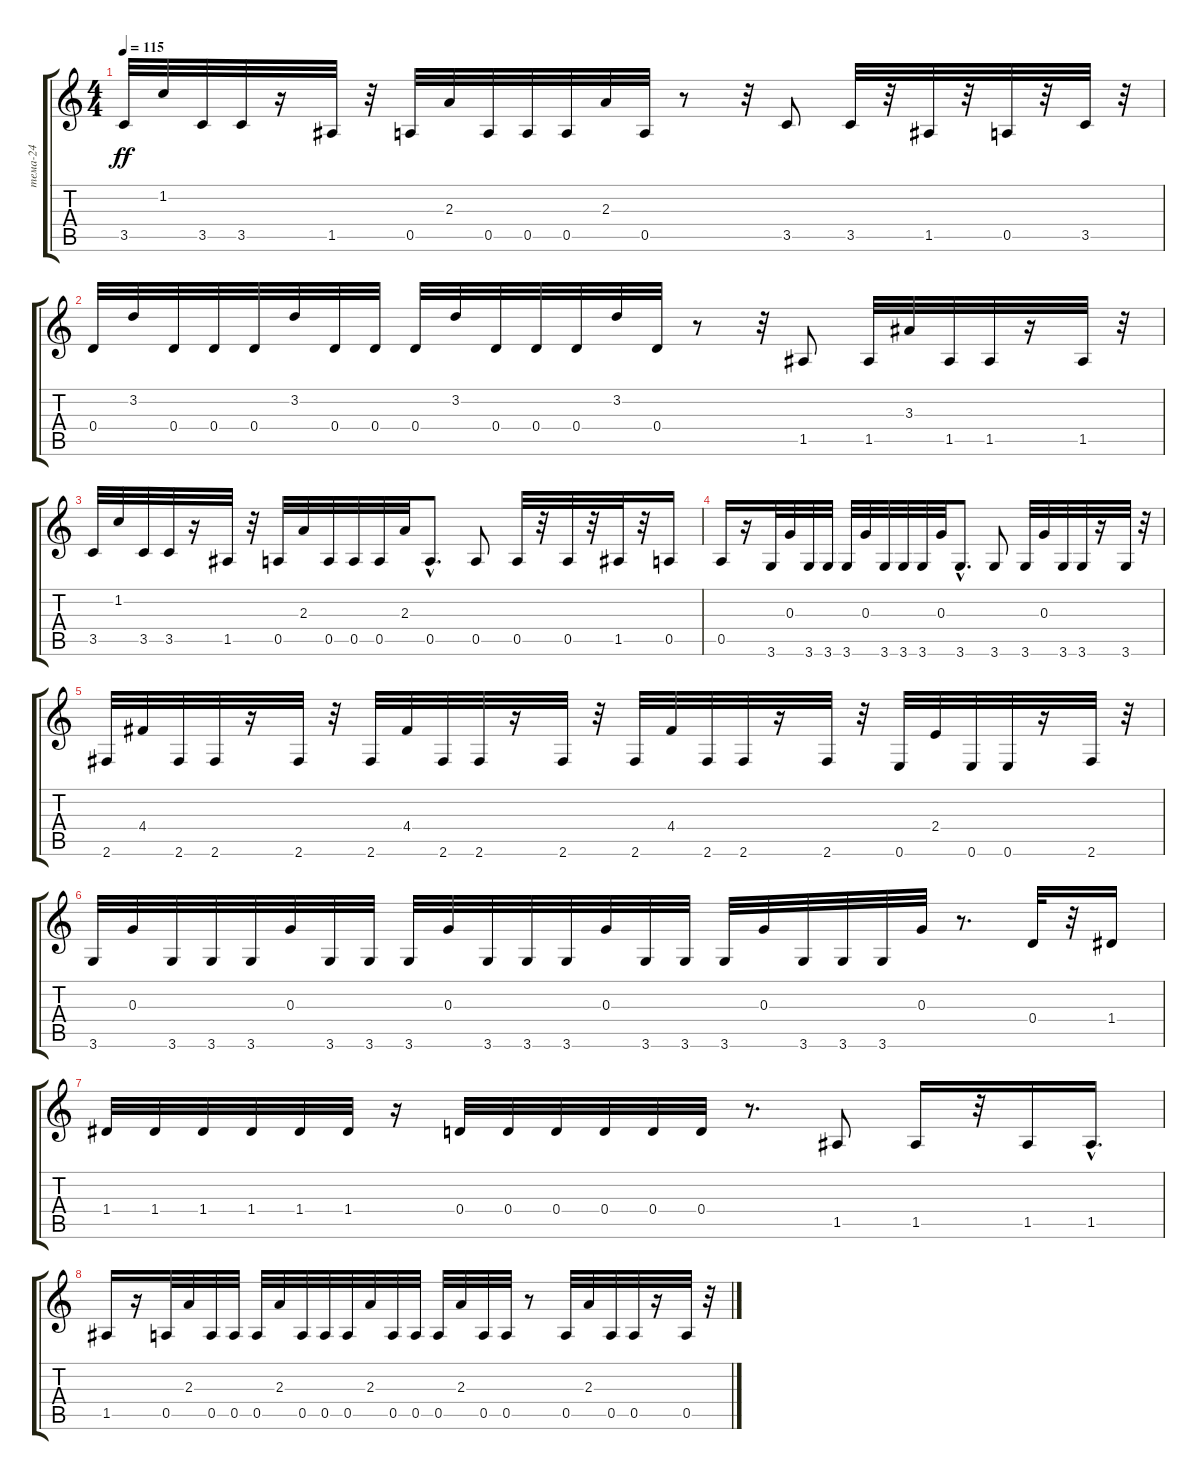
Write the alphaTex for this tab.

\track ("тема-24" "тема-24") {instrument overdrivenguitar}
\staff {score tabs}
\tuning (E4 B3 G3 D3 A2 E2) {hide}
\ts (4 4)
\tempo 115
\clef g2
\ks c
3.5.32{dy ff} 1.2.32 3.5.32 3.5.32 r.16 1.5.32 r.32 0.5.32 2.3.32 0.5.32 0.5.32 0.5.32 2.3.32 0.5.32 r.8 r.32 3.5.8 3.5.32 r.32 1.5.32 r.32 0.5.32 r.32 3.5.32 r.32 |
0.4.32 3.2.32 0.4.32 0.4.32 0.4.32 3.2.32 0.4.32 0.4.32 0.4.32 3.2.32 0.4.32 0.4.32 0.4.32 3.2.32 0.4.32 r.8 r.32 1.5.8 1.5.32 3.3.32 1.5.32 1.5.32 r.16 1.5.32 r.32 |
3.5.32 1.2.32 3.5.32 3.5.32 r.16 1.5.32 r.32 0.5.32 2.3.32 0.5.32 0.5.32 0.5.32 2.3.32 0.5{hac}.8{d balance 0} 0.5.8{balance 16} 0.5.32 r.32 0.5.32 r.32 1.5.32 r.32 0.5.16{balance 0} |
0.5.16{balance 0} r.16 3.6.32{balance 15} 0.3.32 3.6.32{balance 7} 3.6.32{balance 7} 3.6.32 0.3.32 3.6.32 3.6.32 3.6.32 0.3.32 3.6{hac}.8{d} 3.6.8 3.6.32 0.3.32 3.6.32 3.6.32 r.16 3.6.32 r.32 |
2.6.32 4.4.32 2.6.32 2.6.32 r.16 2.6.32 r.32 2.6.32 4.4.32 2.6.32 2.6.32 r.16 2.6.32 r.32 2.6.32 4.4.32 2.6.32 2.6.32 r.16 2.6.32 r.32 0.6.32 2.4.32 0.6.32 0.6.32 r.16 2.6.32 r.32 |
3.6.32 0.3.32 3.6.32 3.6.32 3.6.32 0.3.32 3.6.32 3.6.32 3.6.32 0.3.32{balance 16} 3.6.32 3.6.32 3.6.32 0.3.32 3.6.32 3.6.32 3.6.32 0.3.32 3.6.32 3.6.32 3.6.32 0.3.32 r.8{d} 0.4.32{balance 8} r.32 1.4.16{balance 8} |
1.4.32 1.4.32 1.4.32 1.4.32 1.4.32 1.4.32 r.16 0.4.32 0.4.32 0.4.32 0.4.32 0.4.32 0.4.32 r.8{d} 1.5.8 1.5.16 r.32 1.5.16 1.5{hac}.16{d} |
1.5.16 r.16 0.5.32 2.3.32 0.5.32 0.5.32 0.5.32 2.3.32 0.5.32 0.5.32 0.5.32 2.3.32 0.5.32 0.5.32 0.5.32 2.3.32 0.5.32 0.5.32 r.8 0.5.32 2.3.32 0.5.32 0.5.32 r.16 0.5.32 r.32
